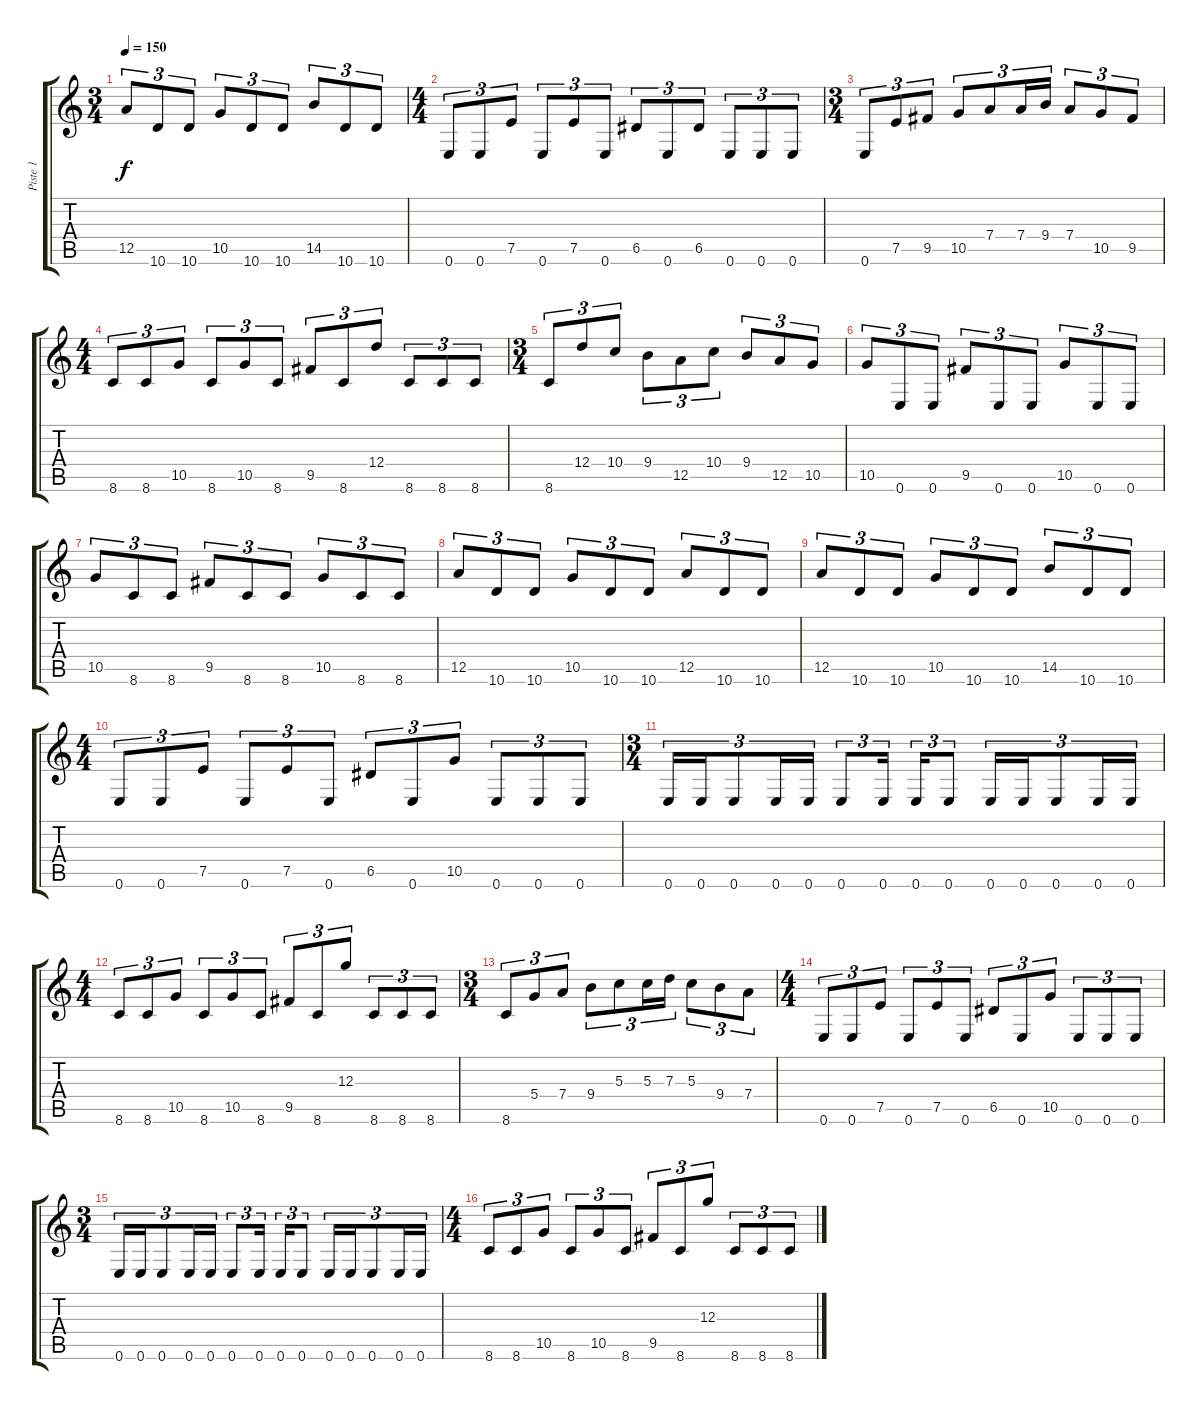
\track ("Piste 1" "Piste 1") {instrument distortionguitar}
\staff {score tabs}
\tuning (E4 B3 G3 D3 A2 E2) {hide}
\ts (3 4)
\tempo 150
\clef g2
\ks c
12.5.8{tu (3 2) dy f} 10.6.8{tu (3 2)} 10.6.8{tu (3 2)} 10.5.8{tu (3 2)} 10.6.8{tu (3 2)} 10.6.8{tu (3 2)} 14.5.8{tu (3 2)} 10.6.8{tu (3 2)} 10.6.8{tu (3 2)} |
\ts (4 4)
0.6.8{tu (3 2)} 0.6.8{tu (3 2)} 7.5.8{tu (3 2)} 0.6.8{tu (3 2)} 7.5.8{tu (3 2)} 0.6.8{tu (3 2)} 6.5.8{tu (3 2)} 0.6.8{tu (3 2)} 6.5.8{tu (3 2)} 0.6.8{tu (3 2)} 0.6.8{tu (3 2)} 0.6.8{tu (3 2)} |
\ts (3 4)
0.6.8{tu (3 2)} 7.5.8{tu (3 2)} 9.5.8{tu (3 2)} 10.5.8{tu (3 2)} 7.4.8{tu (3 2)} 7.4.16{tu (3 2)} 9.4.16{tu (3 2)} 7.4.8{tu (3 2)} 10.5.8{tu (3 2)} 9.5.8{tu (3 2)} |
\ts (4 4)
8.6.8{tu (3 2)} 8.6.8{tu (3 2)} 10.5.8{tu (3 2)} 8.6.8{tu (3 2)} 10.5.8{tu (3 2)} 8.6.8{tu (3 2)} 9.5.8{tu (3 2)} 8.6.8{tu (3 2)} 12.4.8{tu (3 2)} 8.6.8{tu (3 2)} 8.6.8{tu (3 2)} 8.6.8{tu (3 2)} |
\ts (3 4)
8.6.8{tu (3 2)} 12.4.8{tu (3 2)} 10.4.8{tu (3 2)} 9.4.8{tu (3 2)} 12.5.8{tu (3 2)} 10.4.8{tu (3 2)} 9.4.8{tu (3 2)} 12.5.8{tu (3 2)} 10.5.8{tu (3 2)} |
10.5.8{tu (3 2)} 0.6.8{tu (3 2)} 0.6.8{tu (3 2)} 9.5.8{tu (3 2)} 0.6.8{tu (3 2)} 0.6.8{tu (3 2)} 10.5.8{tu (3 2)} 0.6.8{tu (3 2)} 0.6.8{tu (3 2)} |
10.5.8{tu (3 2)} 8.6.8{tu (3 2)} 8.6.8{tu (3 2)} 9.5.8{tu (3 2)} 8.6.8{tu (3 2)} 8.6.8{tu (3 2)} 10.5.8{tu (3 2)} 8.6.8{tu (3 2)} 8.6.8{tu (3 2)} |
12.5.8{tu (3 2)} 10.6.8{tu (3 2)} 10.6.8{tu (3 2)} 10.5.8{tu (3 2)} 10.6.8{tu (3 2)} 10.6.8{tu (3 2)} 12.5.8{tu (3 2)} 10.6.8{tu (3 2)} 10.6.8{tu (3 2)} |
12.5.8{tu (3 2)} 10.6.8{tu (3 2)} 10.6.8{tu (3 2)} 10.5.8{tu (3 2)} 10.6.8{tu (3 2)} 10.6.8{tu (3 2)} 14.5.8{tu (3 2)} 10.6.8{tu (3 2)} 10.6.8{tu (3 2)} |
\ts (4 4)
0.6.8{tu (3 2)} 0.6.8{tu (3 2)} 7.5.8{tu (3 2)} 0.6.8{tu (3 2)} 7.5.8{tu (3 2)} 0.6.8{tu (3 2)} 6.5.8{tu (3 2)} 0.6.8{tu (3 2)} 10.5.8{tu (3 2)} 0.6.8{tu (3 2)} 0.6.8{tu (3 2)} 0.6.8{tu (3 2)} |
\ts (3 4)
0.6.16{tu (3 2)} 0.6.16{tu (3 2)} 0.6.8{tu (3 2)} 0.6.16{tu (3 2)} 0.6.16{tu (3 2)} 0.6.8{tu (3 2)} 0.6.16{tu (3 2)} 0.6.16{tu (3 2)} 0.6.8{tu (3 2)} 0.6.16{tu (3 2)} 0.6.16{tu (3 2)} 0.6.8{tu (3 2)} 0.6.16{tu (3 2)} 0.6.16{tu (3 2)} |
\ts (4 4)
8.6.8{tu (3 2)} 8.6.8{tu (3 2)} 10.5.8{tu (3 2)} 8.6.8{tu (3 2)} 10.5.8{tu (3 2)} 8.6.8{tu (3 2)} 9.5.8{tu (3 2)} 8.6.8{tu (3 2)} 12.3.8{tu (3 2)} 8.6.8{tu (3 2)} 8.6.8{tu (3 2)} 8.6.8{tu (3 2)} |
\ts (3 4)
8.6.8{tu (3 2)} 5.4.8{tu (3 2)} 7.4.8{tu (3 2)} 9.4.8{tu (3 2)} 5.3.8{tu (3 2)} 5.3.16{tu (3 2)} 7.3.16{tu (3 2)} 5.3.8{tu (3 2)} 9.4.8{tu (3 2)} 7.4.8{tu (3 2)} |
\ts (4 4)
0.6.8{tu (3 2)} 0.6.8{tu (3 2)} 7.5.8{tu (3 2)} 0.6.8{tu (3 2)} 7.5.8{tu (3 2)} 0.6.8{tu (3 2)} 6.5.8{tu (3 2)} 0.6.8{tu (3 2)} 10.5.8{tu (3 2)} 0.6.8{tu (3 2)} 0.6.8{tu (3 2)} 0.6.8{tu (3 2)} |
\ts (3 4)
0.6.16{tu (3 2)} 0.6.16{tu (3 2)} 0.6.8{tu (3 2)} 0.6.16{tu (3 2)} 0.6.16{tu (3 2)} 0.6.8{tu (3 2)} 0.6.16{tu (3 2)} 0.6.16{tu (3 2)} 0.6.8{tu (3 2)} 0.6.16{tu (3 2)} 0.6.16{tu (3 2)} 0.6.8{tu (3 2)} 0.6.16{tu (3 2)} 0.6.16{tu (3 2)} |
\ts (4 4)
8.6.8{tu (3 2)} 8.6.8{tu (3 2)} 10.5.8{tu (3 2)} 8.6.8{tu (3 2)} 10.5.8{tu (3 2)} 8.6.8{tu (3 2)} 9.5.8{tu (3 2)} 8.6.8{tu (3 2)} 12.3.8{tu (3 2)} 8.6.8{tu (3 2)} 8.6.8{tu (3 2)} 8.6.8{tu (3 2)}
